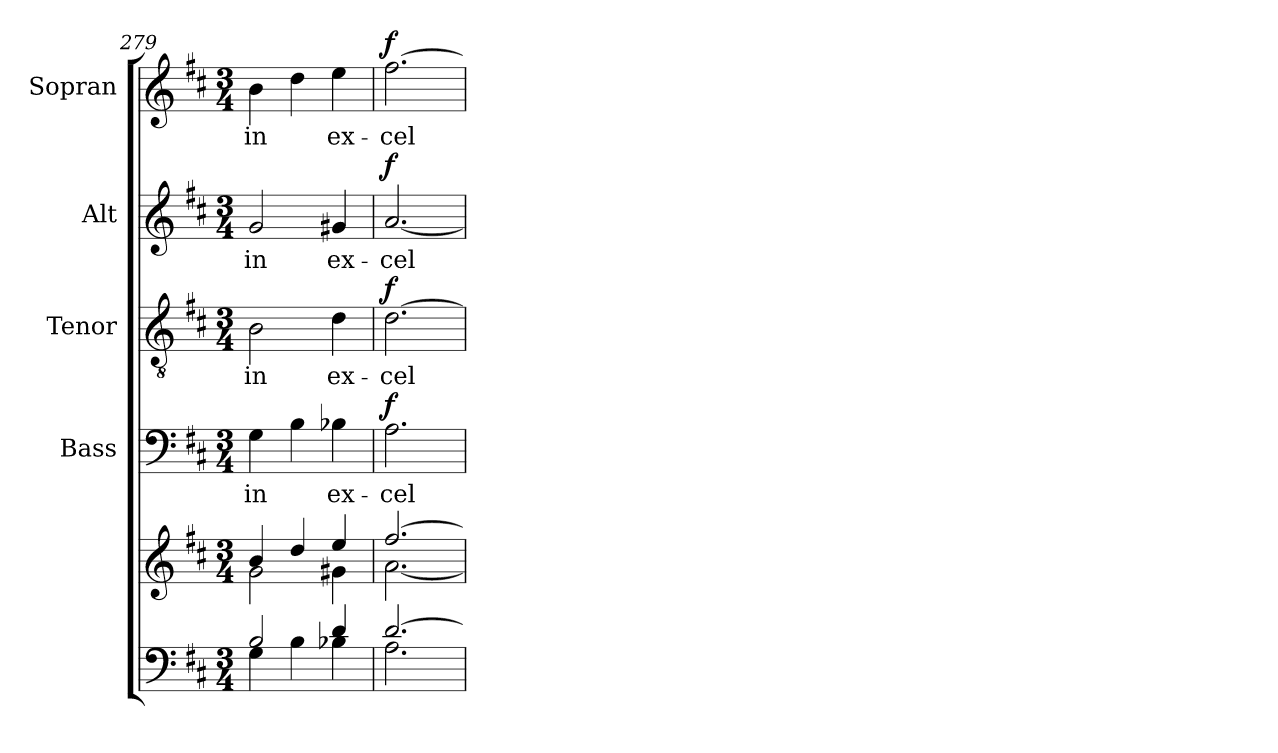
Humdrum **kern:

**kern	**kern	**kern	**text	**dynam	**kern	**text	**dynam	**kern	**text	**dynam	**kern	**text	**dynam
*part5	*part5	*part4	*part4	*part4	*part3	*part3	*part3	*part2	*part2	*part2	*part1	*part1	*part1
*staff6	*staff5	*staff4	*staff4	*staff4	*staff3	*staff3	*staff3	*staff2	*staff2	*staff2	*staff1	*staff1	*staff1
*	*	*I"Bass	*	*	*I"Tenor	*	*	*I"Alt	*	*	*I"Sopran	*	*
*	*	*I'B.	*	*	*I'T.	*	*	*I'A.	*	*	*I'S.	*	*
*clefF4	*clefG2	*clefF4	*	*	*clefGv2	*	*	*clefG2	*	*	*clefG2	*	*
*k[f#c#]	*k[f#c#]	*k[f#c#]	*	*	*k[f#c#]	*	*	*k[f#c#]	*	*	*k[f#c#]	*	*
*D:	*D:	*D:	*	*	*D:	*	*	*D:	*	*	*D:	*	*
*M3/4	*M3/4	*M3/4	*	*	*M3/4	*	*	*M3/4	*	*	*M3/4	*	*
=279	=279	=279	=279	=279	=279	=279	=279	=279	=279	=279	=279	=279	=279
*^	*^	*	*	*	*	*	*	*	*	*	*	*	*
!	!	!	!	!	!LO:LY:b	!	!	!LO:LY:b	!	!	!LO:LY:b	!	!	!LO:LY:b	!
2B/	4G\	4b/	2g\	4G\	in	.	2B\	in	.	2g/	in	.	4b\	in	.
.	4B\	4dd/	.	4B\	.	.	.	.	.	.	.	.	4dd\	.	.
!	!	!	!	!	!LO:LY:b	!	!	!LO:LY:b	!	!	!LO:LY:b	!	!	!LO:LY:b	!
4d/	4B-X\	4ee/	4g#X\	4B-X\	ex-	.	4d\	ex-	.	4g#X/	ex-	.	4ee\	ex-	.
=280	=280	=280	=280	=280	=280	=280	=280	=280	=280	=280	=280	=280	=280	=280	=280
!	!	!	!	!	!LO:LY:b	!LO:DY:a	!	!LO:LY:b	!LO:DY:a	!	!LO:LY:b	!LO:DY:a	!	!LO:LY:b	!LO:DY:a
[>2.d/	2.A\	[>2.ff#/	[<2.a\	2.A\	-cel-	f	[2.d\	-cel-	f	[2.a/	-cel-	f	[2.ff#\	-cel-	f
*v	*v	*	*	*	*	*	*	*	*	*	*	*	*	*	*
*	*v	*v	*	*	*	*	*	*	*	*	*	*	*	*
=	=	=	=	=	=	=	=	=	=	=	=	=	=
*-	*-	*-	*-	*-	*-	*-	*-	*-	*-	*-	*-	*-	*-
